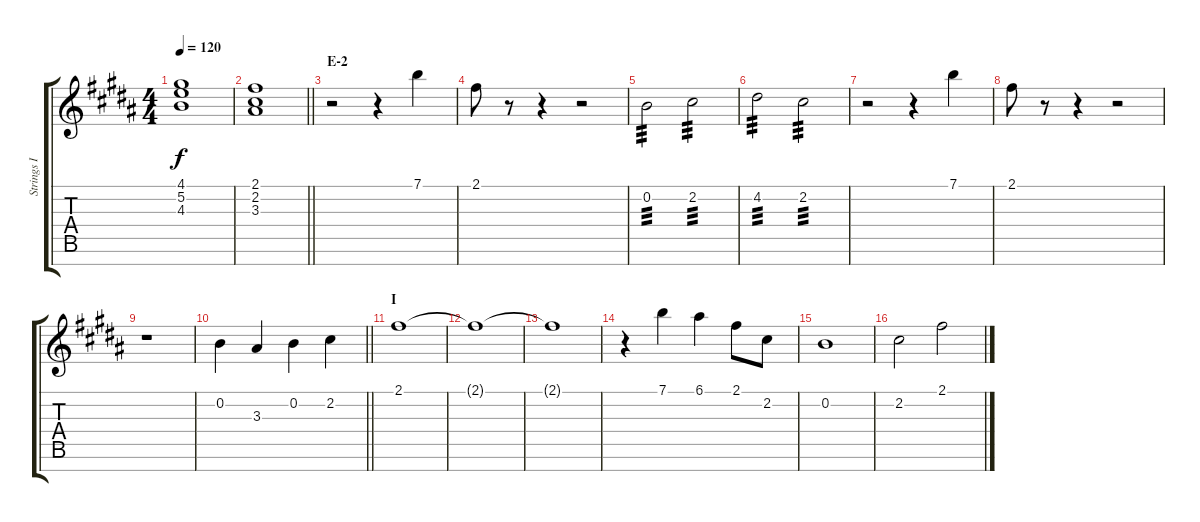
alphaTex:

\track ("Strings I" "Strings I") {instrument stringensemble1}
\staff {score tabs}
\tuning (E5 B4 G4 D4 A3 E3 B2) {hide}
\ts (4 4)
\tempo 120
\clef g2
\ks b
(4.1 5.2 4.3).1{dy f} |
\barLineRight lightlight
(2.1 2.2 3.3).1 |
\section ("" "E-2")
r.2 r.4 7.1.4 |
2.1.8 r.8 r.4 r.2 |
0.2.2{tp 3} 2.2.2{tp 3} |
4.2.2{tp 3} 2.2.2{tp 3} |
r.2 r.4 7.1.4 |
2.1.8 r.8 r.4 r.2 |
r.1 |
\barLineRight lightlight
0.2.4 3.3.4 0.2.4 2.2.4 |
\section ("" "I")
2.1.1 |
2.1{t}.1 |
2.1{t}.1 |
r.4 7.1.4 6.1.4 2.1.8 2.2.8 |
0.2.1 |
2.2.2 2.1.2
